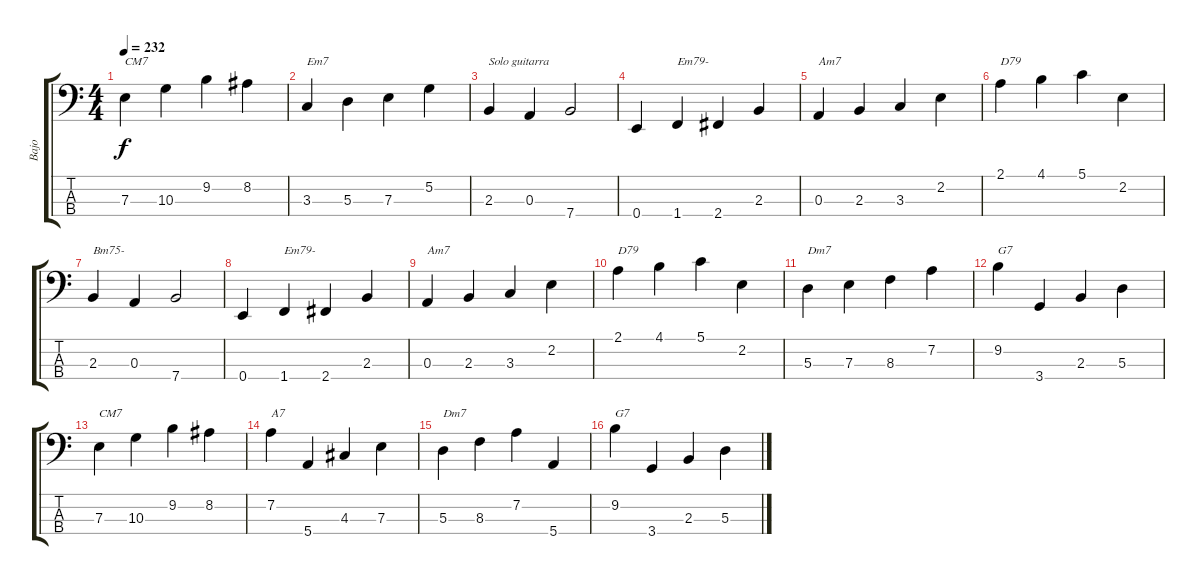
\track ("Bajo" "Bajo") {instrument electricbassfinger}
\staff {score tabs}
\tuning (G2 D2 A1 E1) {hide}
\ts (4 4)
\tempo 232
\clef f4
\ks c
7.3.4{txt "CM7" dy f} 10.3.4 9.2.4 8.2.4 |
3.3.4{txt "Em7"} 5.3.4 7.3.4 5.2.4 |
2.3.4{txt "Solo guitarra"} 0.3.4 7.4.2 |
0.4.4 1.4.4{txt "Em79-"} 2.4.4 2.3.4 |
0.3.4{txt "Am7"} 2.3.4 3.3.4 2.2.4 |
2.1.4{txt "D79"} 4.1.4 5.1.4 2.2.4 |
2.3.4{txt "Bm75-"} 0.3.4 7.4.2 |
0.4.4 1.4.4{txt "Em79-"} 2.4.4 2.3.4 |
0.3.4{txt "Am7"} 2.3.4 3.3.4 2.2.4 |
2.1.4{txt "D79"} 4.1.4 5.1.4 2.2.4 |
5.3.4{txt "Dm7"} 7.3.4 8.3.4 7.2.4 |
9.2.4{txt "G7"} 3.4.4 2.3.4 5.3.4 |
7.3.4{txt "CM7"} 10.3.4 9.2.4 8.2.4 |
7.2.4{txt "A7"} 5.4.4 4.3.4 7.3.4 |
5.3.4{txt "Dm7"} 8.3.4 7.2.4 5.4.4 |
9.2.4{txt "G7"} 3.4.4 2.3.4 5.3.4
